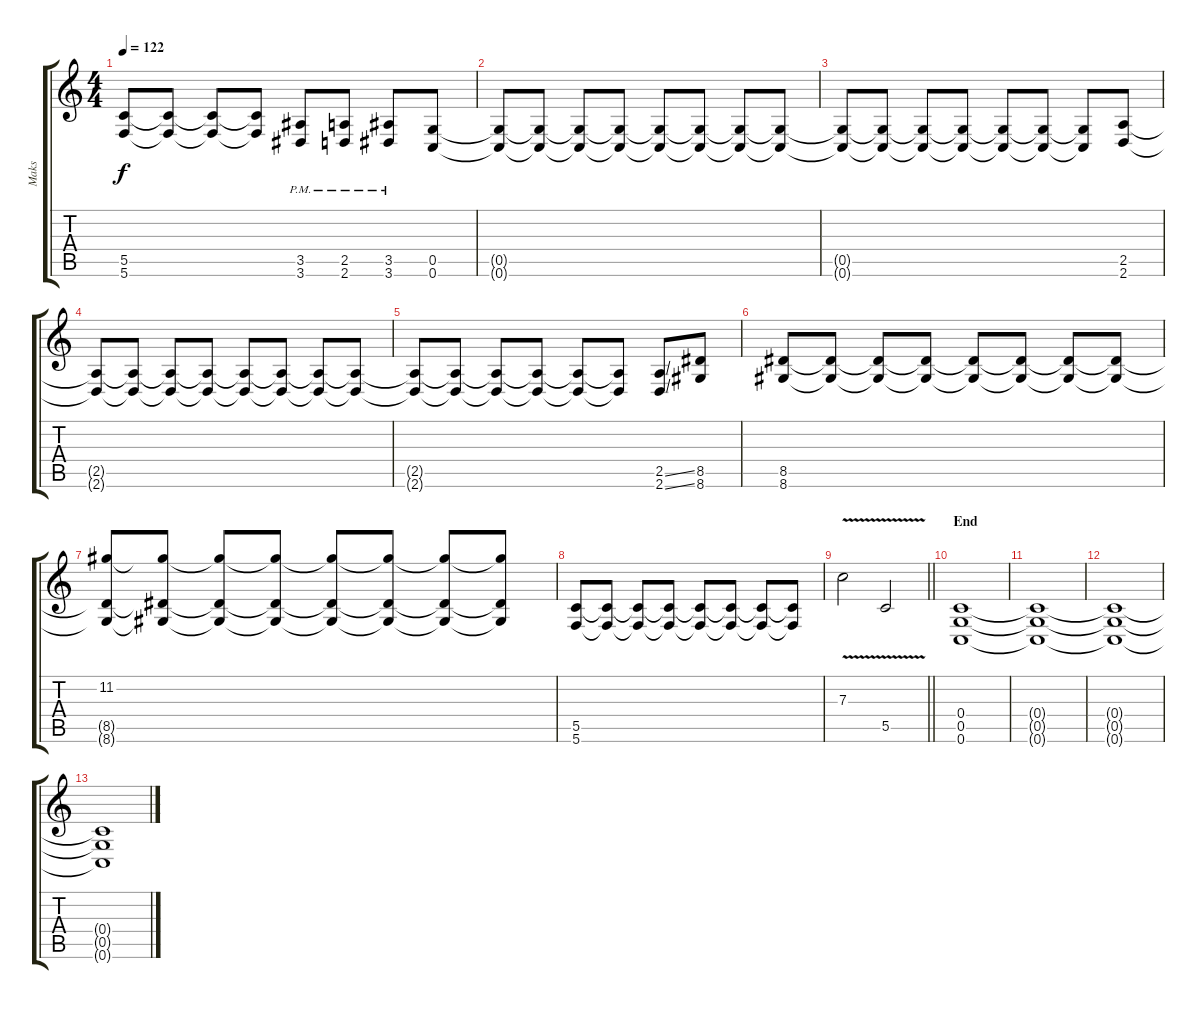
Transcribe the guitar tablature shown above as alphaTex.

\track ("Maks" "Maks") {instrument distortionguitar}
\staff {score tabs}
\tuning (D4 A3 F3 C3 G2 C2) {hide}
\ts (4 4)
\tempo 122
\clef g2
\ks c
(5.5{t} 5.6{t}).8{dy f} (5.5{t} 5.6{t}).8 (5.5{t} 5.6{t}).8 (5.5{t} 5.6{t}).8 (3.5{pm} 3.6{pm}).8 (2.5{pm} 2.6{pm}).8 (3.5{pm} 3.6{pm}).8 (0.5 0.6).8 |
(0.5{t} 0.6{t}).8 (0.5{t} 0.6{t}).8 (0.5{t} 0.6{t}).8 (0.5{t} 0.6{t}).8 (0.5{t} 0.6{t}).8 (0.5{t} 0.6{t}).8 (0.5{t} 0.6{t}).8 (0.5{t} 0.6{t}).8 |
(0.5{t} 0.6{t}).8 (0.5{t} 0.6{t}).8 (0.5{t} 0.6{t}).8 (0.5{t} 0.6{t}).8 (0.5{t} 0.6{t}).8 (0.5{t} 0.6{t}).8 (0.5{t} 0.6{t}).8 (2.5 2.6).8 |
(2.5{t} 2.6{t}).8 (2.5{t} 2.6{t}).8 (2.5{t} 2.6{t}).8 (2.5{t} 2.6{t}).8 (2.5{t} 2.6{t}).8 (2.5{t} 2.6{t}).8 (2.5{t} 2.6{t}).8 (2.5{t} 2.6{t}).8 |
(2.5{t} 2.6{t}).8 (2.5{t} 2.6{t}).8 (2.5{t} 2.6{t}).8 (2.5{t} 2.6{t}).8 (2.5{t} 2.6{t}).8 (2.5{t} 2.6{t}).8 (2.5{ss} 2.6{ss}).8 (8.5 8.6).8 |
(8.5 8.6).8 (8.5{t} 8.6{t}).8 (8.5{t} 8.6{t}).8 (8.5{t} 8.6{t}).8 (8.5{t} 8.6{t}).8 (8.5{t} 8.6{t}).8 (8.5{t} 8.6{t}).8 (8.5{t} 8.6{t}).8 |
(11.2 8.5{t} 8.6{t}).8 (11.2{t} 8.5{t} 8.6{t}).8 (11.2{t} 8.5{t} 8.6{t}).8 (11.2{t} 8.5{t} 8.6{t}).8 (11.2{t} 8.5{t} 8.6{t}).8 (11.2{t} 8.5{t} 8.6{t}).8 (11.2{t} 8.5{t} 8.6{t}).8 (11.2{t} 8.5{t} 8.6{t}).8 |
(5.5 5.6).8 (5.5{t} 5.6{t}).8 (5.5{t} 5.6{t}).8 (5.5{t} 5.6{t}).8 (5.5{t} 5.6{t}).8 (5.5{t} 5.6{t}).8 (5.5{t} 5.6{t}).8 (5.5{t} 5.6{t}).8 |
\barLineRight lightlight
7.3{v}.2 5.5{v}.2 |
\section ("" "End")
(0.4 0.5 0.6).1 |
(0.4{t} 0.5{t} 0.6{t}).1 |
(0.4{t} 0.5{t} 0.6{t}).1 |
(0.4{t} 0.5{t} 0.6{t}).1
